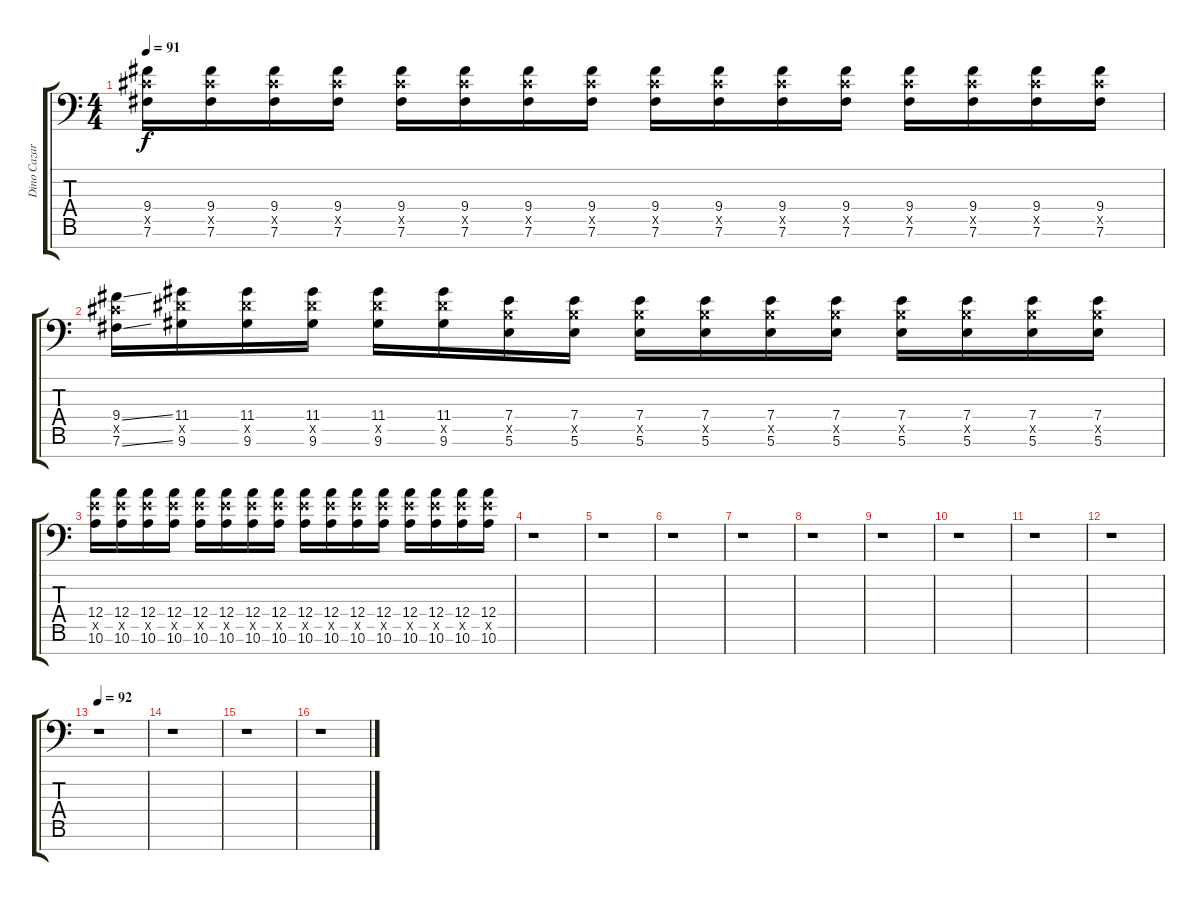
\track ("Dino Cazares Flanger" "Dino Cazar") {instrument overdrivenguitar}
\staff {score tabs}
\tuning (B3 G3 D3 A2 E2 B1 Gb1) {hide}
\ts (4 4)
\tempo 91
\clef f4
\ks c
(9.4 9.5{x} 7.6).16{dy f} (9.4 9.5{x} 7.6).16 (9.4 9.5{x} 7.6).16 (9.4 9.5{x} 7.6).16 (9.4 9.5{x} 7.6).16 (9.4 9.5{x} 7.6).16 (9.4 9.5{x} 7.6).16 (9.4 9.5{x} 7.6).16 (9.4 9.5{x} 7.6).16 (9.4 9.5{x} 7.6).16 (9.4 9.5{x} 7.6).16 (9.4 9.5{x} 7.6).16 (9.4 9.5{x} 7.6).16 (9.4 9.5{x} 7.6).16 (9.4 9.5{x} 7.6).16 (9.4 9.5{x} 7.6).16 |
(9.4{ss} 9.5{x} 7.6{ss}).16 (11.4 11.5{x} 9.6).16 (11.4 11.5{x} 9.6).16 (11.4 11.5{x} 9.6).16 (11.4 11.5{x} 9.6).16 (11.4 11.5{x} 9.6).16 (7.4 7.5{x} 5.6).16 (7.4 7.5{x} 5.6).16 (7.4 7.5{x} 5.6).16 (7.4 7.5{x} 5.6).16 (7.4 7.5{x} 5.6).16 (7.4 7.5{x} 5.6).16 (7.4 7.5{x} 5.6).16 (7.4 7.5{x} 5.6).16 (7.4 7.5{x} 5.6).16 (7.4 7.5{x} 5.6).16 |
(12.4 12.5{x} 10.6).16 (12.4 12.5{x} 10.6).16 (12.4 12.5{x} 10.6).16 (12.4 12.5{x} 10.6).16 (12.4 12.5{x} 10.6).16 (12.4 12.5{x} 10.6).16 (12.4 12.5{x} 10.6).16 (12.4 12.5{x} 10.6).16 (12.4 12.5{x} 10.6).16 (12.4 12.5{x} 10.6).16 (12.4 12.5{x} 10.6).16 (12.4 12.5{x} 10.6).16 (12.4 12.5{x} 10.6).16 (12.4 12.5{x} 10.6).16 (12.4 12.5{x} 10.6).16 (12.4 12.5{x} 10.6).16 |
r.1 |
r.1 |
r.1 |
r.1 |
r.1 |
r.1 |
r.1 |
r.1 |
r.1 |
\tempo 92
r.1 |
r.1 |
r.1 |
r.1
